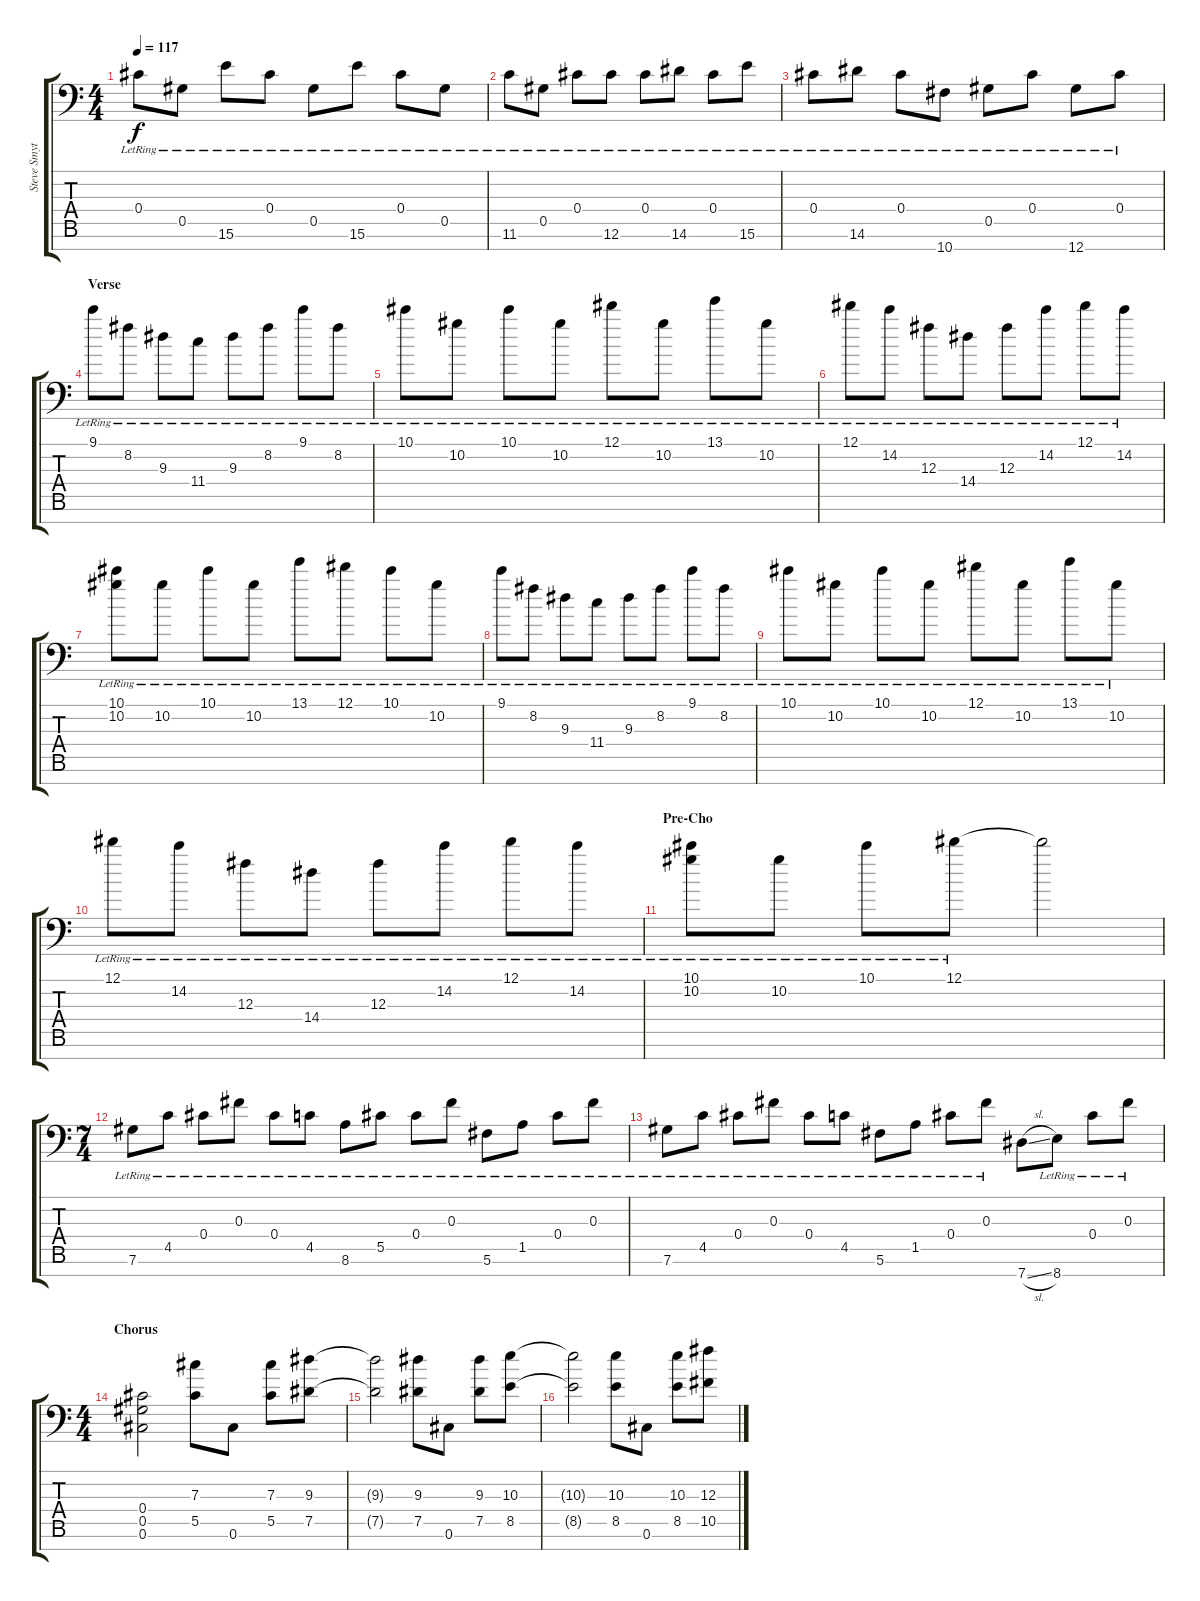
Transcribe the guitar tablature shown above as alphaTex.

\track ("Steve Smyth Rhythm" "Steve Smyt") {instrument distortionguitar}
\staff {score tabs}
\tuning (Eb4 Bb3 Gb3 Db3 Ab2 Db2 Ab1) {hide}
\ts (4 4)
\tempo 117
\clef f4
\ks c
0.4{lr}.8{dy f} 0.5{lr}.8 15.6{lr}.8 0.4{lr}.8 0.5{lr}.8 15.6{lr}.8 0.4{lr}.8 0.5{lr}.8 |
11.6{lr}.8{instrument acousticguitarsteel} 0.5{lr}.8 0.4{lr}.8 12.6{lr}.8 0.4{lr}.8 14.6{lr}.8 0.4{lr}.8 15.6{lr}.8 |
0.4{lr}.8 14.6{lr}.8 0.4{lr}.8 10.7{lr}.8 0.5{lr}.8 0.4{lr}.8 12.7{lr}.8 0.4{lr}.8 |
\section ("" "Verse")
9.1{lr}.8{instrument acousticguitarsteel} 8.2{lr}.8 9.3{lr}.8 11.4{lr}.8 9.3{lr}.8 8.2{lr}.8 9.1{lr}.8 8.2{lr}.8 |
10.1{lr}.8 10.2{lr}.8 10.1{lr}.8 10.2{lr}.8 12.1{lr}.8 10.2{lr}.8 13.1{lr}.8 10.2{lr}.8 |
12.1{lr}.8 14.2{lr}.8 12.3{lr}.8 14.4{lr}.8 12.3{lr}.8 14.2{lr}.8 12.1{lr}.8 14.2{lr}.8 |
(10.1{lr} 10.2{lr}).8 10.2{lr}.8 10.1{lr}.8 10.2{lr}.8 13.1{lr}.8 12.1{lr}.8 10.1{lr}.8 10.2{lr}.8 |
9.1{lr}.8{instrument acousticguitarsteel} 8.2{lr}.8 9.3{lr}.8 11.4{lr}.8 9.3{lr}.8 8.2{lr}.8 9.1{lr}.8 8.2{lr}.8 |
10.1{lr}.8 10.2{lr}.8 10.1{lr}.8 10.2{lr}.8 12.1{lr}.8 10.2{lr}.8 13.1{lr}.8 10.2{lr}.8 |
12.1{lr}.8 14.2{lr}.8 12.3{lr}.8 14.4{lr}.8 12.3{lr}.8 14.2{lr}.8 12.1{lr}.8 14.2{lr}.8 |
\section ("" "Pre-Cho")
(10.1{lr} 10.2{lr}).8 10.2{lr}.8 10.1{lr}.8 12.1{lr}.8 12.1{t}.2 |
\ts (7 4)
7.6{lr}.8{instrument acousticguitarsteel} 4.5{lr}.8 0.4{lr}.8 0.3{lr}.8 0.4{lr}.8 4.5{lr}.8 8.6{lr}.8 5.5{lr}.8 0.4{lr}.8 0.3{lr}.8 5.6{lr}.8 1.5{lr}.8 0.4{lr}.8 0.3{lr}.8 |
7.6{lr}.8 4.5{lr}.8 0.4{lr}.8 0.3{lr}.8 0.4{lr}.8 4.5{lr}.8 5.6{lr}.8 1.5{lr}.8 0.4{lr}.8 0.3{lr}.8 7.7{sl}.8 8.7{lr}.8 0.4{lr}.8 0.3{lr}.8 |
\ts (4 4)
\section ("" "Chorus")
(0.4 0.5 0.6).2{instrument distortionguitar} (7.3 5.5).8 0.6.8 (7.3 5.5).8 (9.3 7.5).8 |
(9.3{t} 7.5{t}).2 (9.3 7.5).8 0.6.8 (9.3 7.5).8 (10.3 8.5).8 |
(10.3{t} 8.5{t}).2 (10.3 8.5).8 0.6.8 (10.3 8.5).8 (12.3 10.5).8
